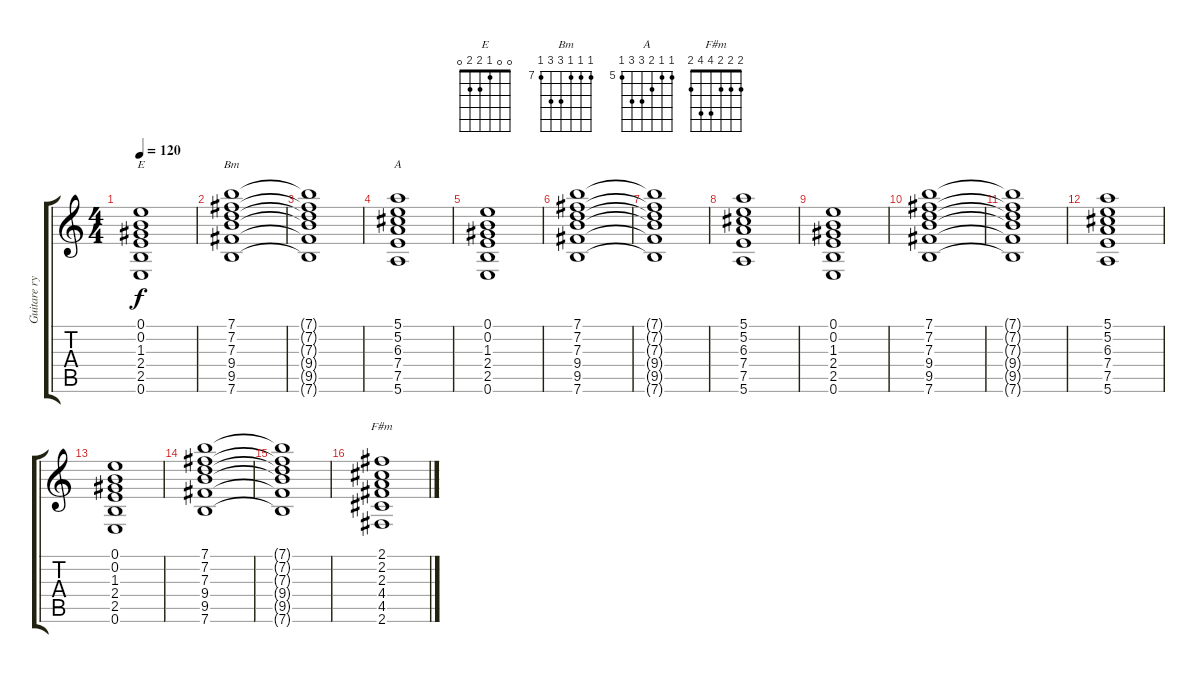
\track ("Guitare rythmique" "Guitare ry") {instrument distortionguitar}
\staff {score tabs}
\tuning (E4 B3 G3 D3 A2 E2) {hide}
\chord ("E" 0 0 1 2 2 0)
\chord ("Bm" 7 7 7 9 9 7) {firstfret 7}
\chord ("A" 5 5 6 7 7 5) {firstfret 5}
\chord ("F#m" 2 2 2 4 4 2)
\ts (4 4)
\tempo 120
\clef g2
\ks c
(0.1 0.2 1.3 2.4 2.5 0.6).1{ch "E" dy f} |
(7.1 7.2 7.3 9.4 9.5 7.6).1{ch "Bm"} |
(7.1{t} 7.2{t} 7.3{t} 9.4{t} 9.5{t} 7.6{t}).1 |
(5.1 5.2 6.3 7.4 7.5 5.6).1{ch "A"} |
(0.1 0.2 1.3 2.4 2.5 0.6).1 |
(7.1 7.2 7.3 9.4 9.5 7.6).1 |
(7.1{t} 7.2{t} 7.3{t} 9.4{t} 9.5{t} 7.6{t}).1 |
(5.1 5.2 6.3 7.4 7.5 5.6).1 |
(0.1 0.2 1.3 2.4 2.5 0.6).1 |
(7.1 7.2 7.3 9.4 9.5 7.6).1 |
(7.1{t} 7.2{t} 7.3{t} 9.4{t} 9.5{t} 7.6{t}).1 |
(5.1 5.2 6.3 7.4 7.5 5.6).1 |
(0.1 0.2 1.3 2.4 2.5 0.6).1 |
(7.1 7.2 7.3 9.4 9.5 7.6).1 |
(7.1{t} 7.2{t} 7.3{t} 9.4{t} 9.5{t} 7.6{t}).1 |
(2.1 2.2 2.3 4.4 4.5 2.6).1{ch "F#m"}
